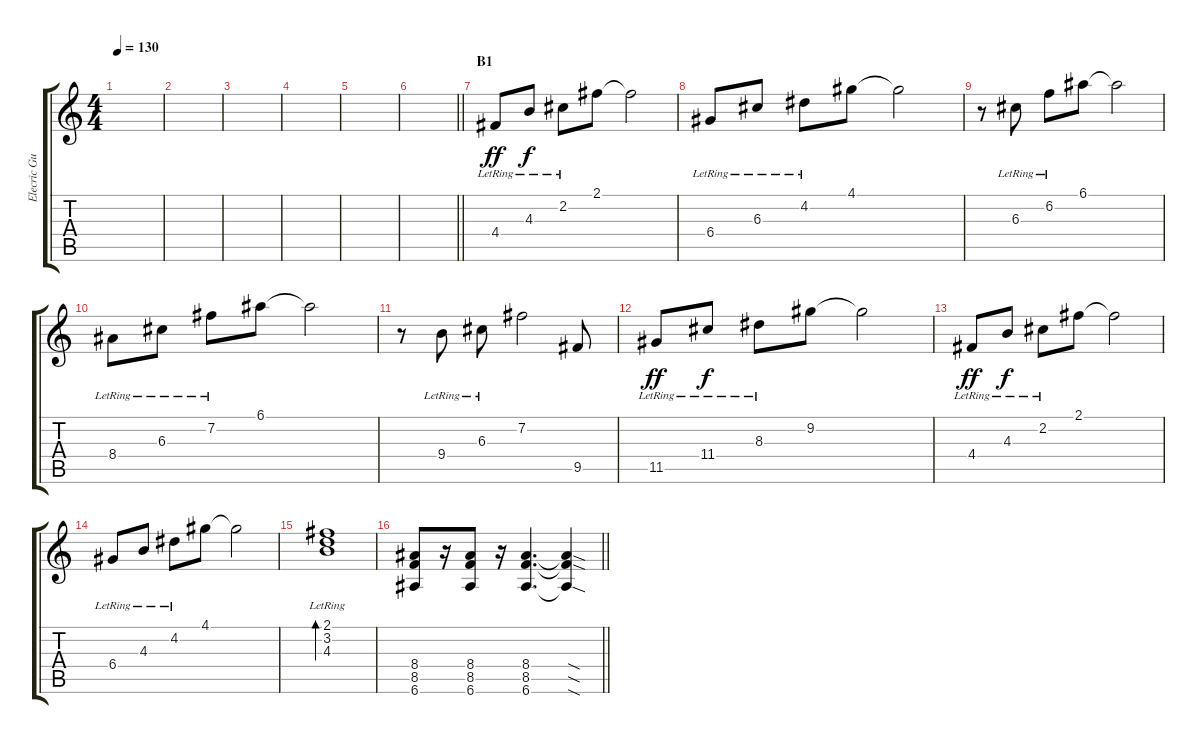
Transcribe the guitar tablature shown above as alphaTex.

\track ("Elecric Guitar (L)" "Elecric Gu") {instrument electricguitarclean}
\staff {score tabs}
\tuning (E4 B3 G3 D3 A2 E2) {hide}
\ts (4 4)
\tempo 130
\clef g2
\ks c
|
|
|
|
|
\barLineRight lightlight
|
\section ("" "B1")
4.4{lr}.8{dy ff} 4.3{lr}.8{dy f} 2.2{lr}.8 2.1.8 2.1{t}.2 |
6.4{lr}.8 6.3{lr}.8 4.2{lr}.8 4.1.8 4.1{t}.2 |
r.8 6.3{lr}.8 6.2{lr}.8 6.1.8 6.1{t}.2 |
8.4{lr}.8 6.3{lr}.8 7.2{lr}.8 6.1.8 6.1{t}.2 |
r.8 9.4{lr}.8 6.3{lr}.8 7.2.2 9.5.8 |
11.5{lr}.8{dy ff} 11.4{lr}.8{dy f} 8.3{lr}.8 9.2.8 9.2{t}.2 |
4.4{lr}.8{dy ff} 4.3{lr}.8{dy f} 2.2{lr}.8 2.1.8 2.1{t}.2 |
6.4{lr}.8 4.3{lr}.8 4.2{lr}.8 4.1.8 4.1{t}.2 |
(2.1{lr} 3.2{lr} 4.3{lr}).1{bd 240} |
\barLineRight lightlight
(8.4 8.5 6.6).8{volume 14 balance 10 instrument distortionguitar} r.16 (8.4 8.5 6.6).8 r.16 (8.4 8.5 6.6).4{d} (8.4{sod t} 8.5{sod t} 6.6{sod t}).4
